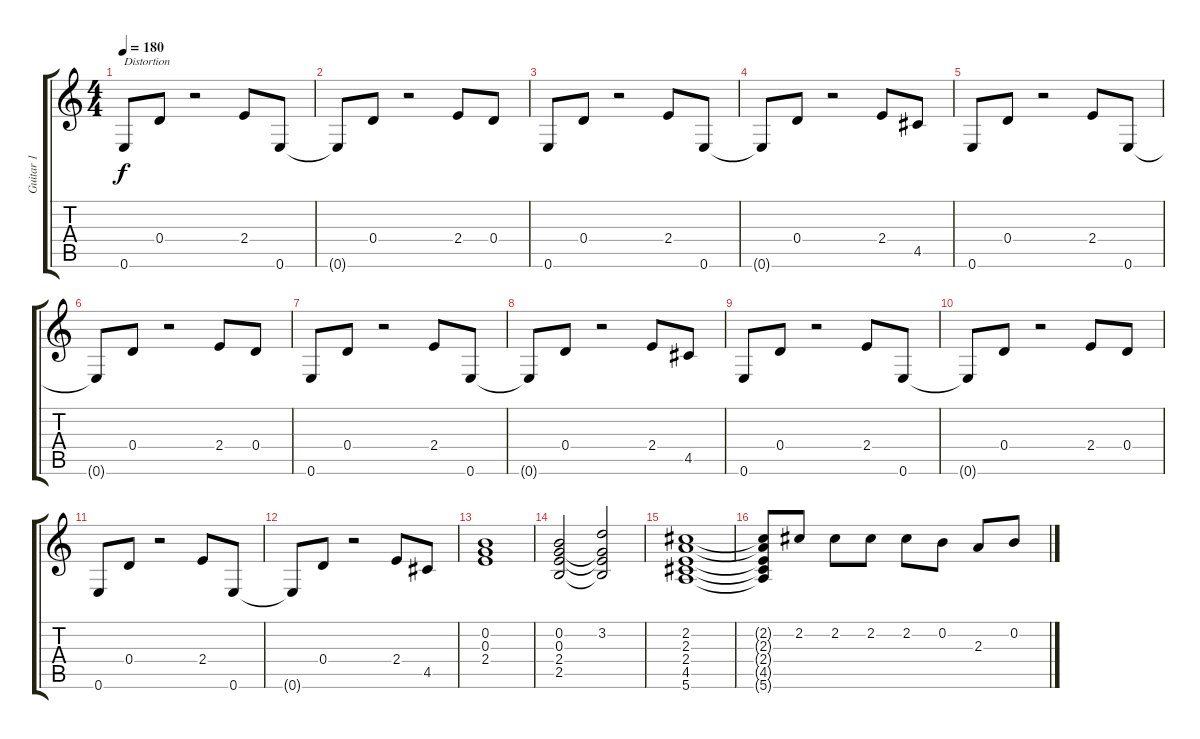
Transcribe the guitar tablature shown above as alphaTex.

\track ("Guitar 1" "Guitar 1") {instrument distortionguitar}
\staff {score tabs}
\tuning (E4 B3 G3 D3 A2 E2) {hide}
\ts (4 4)
\tempo 180
\clef g2
\ks c
0.6.8{txt "Distortion" dy f instrument distortionguitar} 0.4.8 r.2 2.4.8 0.6.8 |
0.6{t}.8 0.4.8 r.2 2.4.8 0.4.8 |
0.6.8 0.4.8 r.2 2.4.8 0.6.8 |
0.6{t}.8 0.4.8 r.2 2.4.8 4.5.8 |
0.6.8 0.4.8 r.2 2.4.8 0.6.8 |
0.6{t}.8 0.4.8 r.2 2.4.8 0.4.8 |
0.6.8 0.4.8 r.2 2.4.8 0.6.8 |
0.6{t}.8 0.4.8 r.2 2.4.8 4.5.8 |
0.6.8 0.4.8 r.2 2.4.8 0.6.8 |
0.6{t}.8 0.4.8 r.2 2.4.8 0.4.8 |
0.6.8 0.4.8 r.2 2.4.8 0.6.8 |
0.6{t}.8 0.4.8 r.2 2.4.8 4.5.8 |
(0.2 0.3 2.4).1{volume 13} |
(0.2 0.3 2.4 2.5).2 (3.2 0.3{t} 2.4{t} 2.5{t}).2 |
(2.2 2.3 2.4 4.5 5.6).1 |
(2.2{t} 2.3{t} 2.4{t} 4.5{t} 5.6{t}).8 2.2.8 2.2.8 2.2.8 2.2.8 0.2.8 2.3.8 0.2.8
